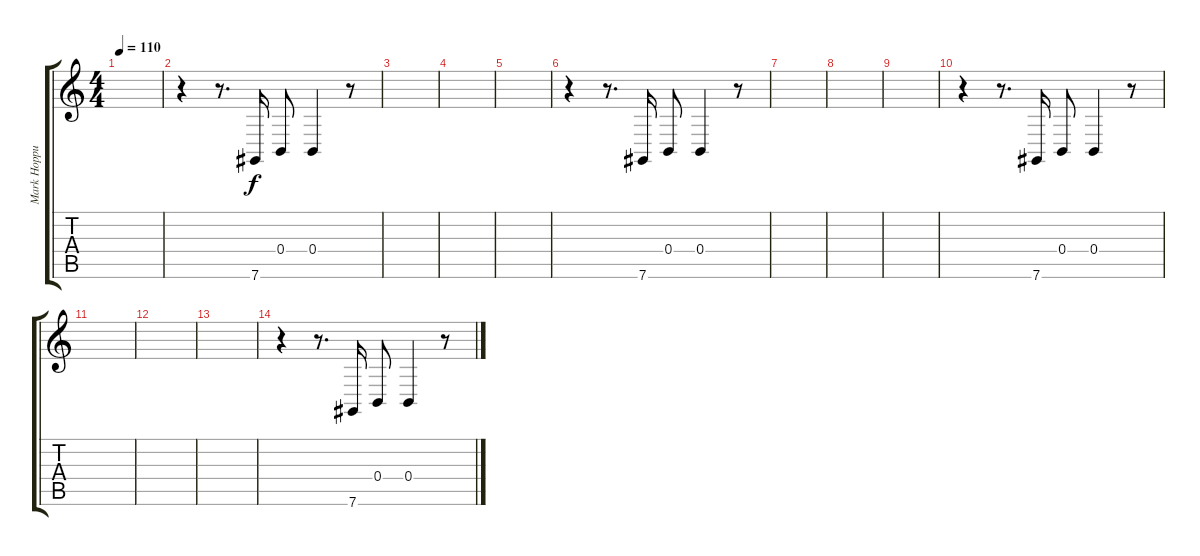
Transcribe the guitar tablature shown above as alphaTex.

\track ("Mark Hoppus Lead Voice" "Mark Hoppu") {instrument bassoon}
\staff {score tabs}
\tuning (Db4 Ab3 E3 B2 Gb2 Db2) {hide}
\ts (4 4)
\tempo 110
\clef g2
\ks c
|
r.4 r.8{d} 7.6.16 0.4.8 0.4.4 r.8 |
|
|
|
r.4 r.8{d} 7.6.16 0.4.8 0.4.4 r.8 |
|
|
|
r.4 r.8{d} 7.6.16 0.4.8 0.4.4 r.8 |
|
|
|
r.4 r.8{d} 7.6.16 0.4.8 0.4.4 r.8
